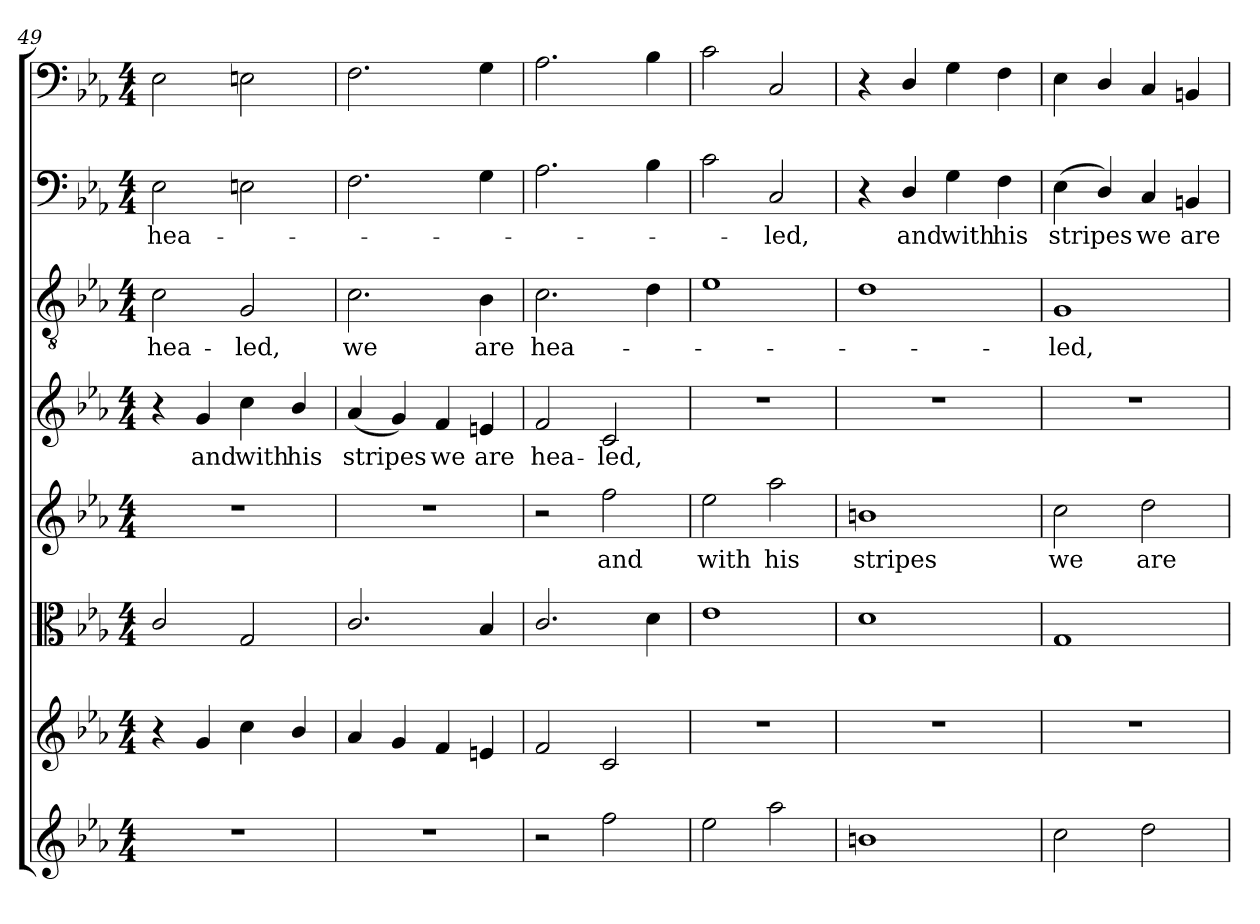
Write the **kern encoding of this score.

**kern	**kern	**kern	**kern	**text	**kern	**text	**kern	**text	**kern	**text	**kern
*part8	*part7	*part6	*part5	*part5	*part4	*part4	*part3	*part3	*part2	*part2	*part1
*staff8	*staff7	*staff6	*staff5	*staff5	*staff4	*staff4	*staff3	*staff3	*staff2	*staff2	*staff1
*clefG2	*clefG2	*clefC3	*clefG2	*	*clefG2	*	*clefGv2	*	*clefF4	*	*clefF4
*k[b-e-a-]	*k[b-e-a-]	*k[b-e-a-]	*k[b-e-a-]	*	*k[b-e-a-]	*	*k[b-e-a-]	*	*k[b-e-a-]	*	*k[b-e-a-]
*c:	*c:	*c:	*c:	*	*c:	*	*c:	*	*c:	*	*c:
*M4/4	*M4/4	*M4/4	*M4/4	*	*M4/4	*	*M4/4	*	*M4/4	*	*M4/4
=49	=49	=49	=49	=49	=49	=49	=49	=49	=49	=49	=49
1r	4r	2c/	1r	.	4r	.	2c\	hea-	2E-\	hea-	2E-\
.	4g/	.	.	.	4g/	and	.	.	.	.	.
.	4cc\	2G/	.	.	4cc\	with	2G/	-led,	2En\	.	2En\
.	4b-/	.	.	.	4b-/	his	.	.	.	.	.
=50	=50	=50	=50	=50	=50	=50	=50	=50	=50	=50	=50
1r	4a-/	2.c/	1r	.	(4a-/	stripes	2.c\	we	2.F\	.	2.F\
.	4g/	.	.	.	4g/)	.	.	.	.	.	.
.	4f/	.	.	.	4f/	we	.	.	.	.	.
.	4en/	4B-/	.	.	4en/	are	4B-\	are	4G\	.	4G\
=51	=51	=51	=51	=51	=51	=51	=51	=51	=51	=51	=51
2r	2f/	2.c/	2r	.	2f/	hea-	2.c\	hea-	2.A-\	.	2.A-\
2ff\	2c/	.	2ff\	and	2c/	-led,	.	.	.	.	.
.	.	4d\	.	.	.	.	4d\	.	4B-\	.	4B-\
=52	=52	=52	=52	=52	=52	=52	=52	=52	=52	=52	=52
2ee-\	1r	1e-\	2ee-\	with	1r	.	1e-\	.	2c\	.	2c\
2aa-\	.	.	2aa-\	his	.	.	.	.	2C/	-led,	2C/
=53	=53	=53	=53	=53	=53	=53	=53	=53	=53	=53	=53
1bn/	1r	1d\	1bn/	stripes	1r	.	1d\	.	4r	.	4r
.	.	.	.	.	.	.	.	.	4D/	and	4D/
.	.	.	.	.	.	.	.	.	4G\	with	4G\
.	.	.	.	.	.	.	.	.	4F\	his	4F\
=54	=54	=54	=54	=54	=54	=54	=54	=54	=54	=54	=54
2cc\	1r	1G/	2cc\	we	1r	.	1G/	-led,	(4E-\	stripes	4E-\
.	.	.	.	.	.	.	.	.	4D/)	.	4D/
2dd\	.	.	2dd\	are	.	.	.	.	4C/	we	4C/
.	.	.	.	.	.	.	.	.	4BBn/	are	4BBn/
=	=	=	=	=	=	=	=	=	=	=	=
*-	*-	*-	*-	*-	*-	*-	*-	*-	*-	*-	*-
